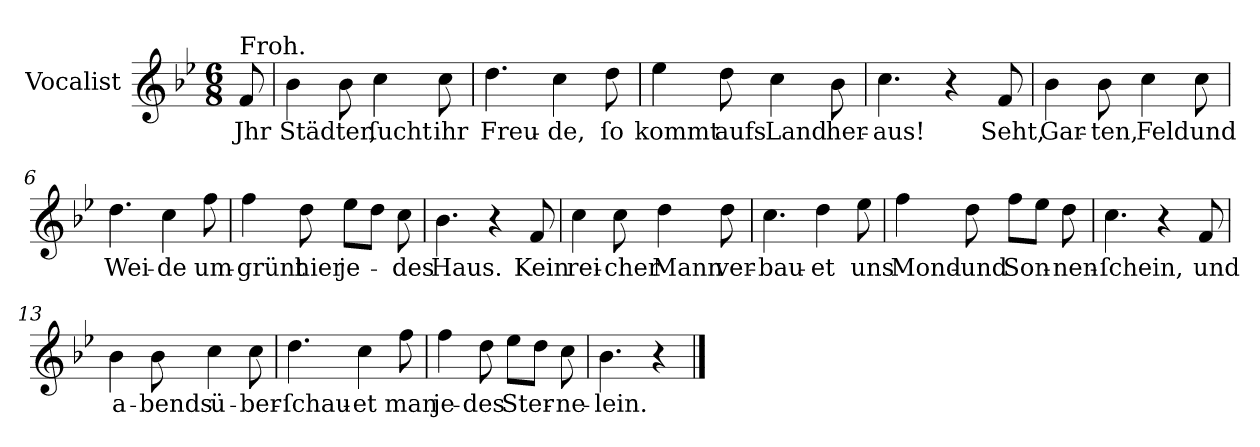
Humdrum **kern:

**kern	**text
*part1	*part1
*staff1	*staff1
*I"Vocalist	*
*clefG2	*
*k[b-e-]	*
*B-:	*
*M6/8	*
=	=
!LO:TX:a:t=Froh.	!
8f	Jhr
=1	=1
4b-	Städter,
8b-	.
4cc	ſucht
8cc	ihr
=2	=2
4.dd	Freu-
4cc	-de,
8dd	ſo
=3	=3
4ee-	kommt
8dd	aufs
4cc	Land
8b-	her-
=4	=4
4.cc	-aus!
4r	.
8f	Seht,
=5	=5
4b-	Gar-
8b-	-ten,
4cc	Feld
8cc	und
=6	=6
4.dd	Wei-
4cc	-de
8ff	um-
=7	=7
4ff	-grünt
8dd	hier
8ee-L	je-
8ddJ	.
8cc	-des
=8	=8
4.b-	Haus.
4r	.
8f	Kein
=9	=9
4cc	rei-
8cc	-cher
4dd	Mann
8dd	ver-
=10	=10
4.cc	-bau-
4dd	-et
8ee-	uns
=11	=11
4ff	Mond-
8dd	-und
8ffL	Son-
8ee-J	.
8dd	-nen-
=12	=12
4.cc	-ſchein,
4r	.
8f	und
=13	=13
4b-	a-
8b-	-bends
4cc	ü-
8cc	-ber-
=14	=14
4.dd	-ſchau-
4cc	-et
8ff	man
=15	=15
4ff	je-
8dd	-des
8ee-L	Ster-
8ddJ	.
8cc	-ne-
=16	=16
4.b-	-lein.
4r	.
==	==
*-	*-
